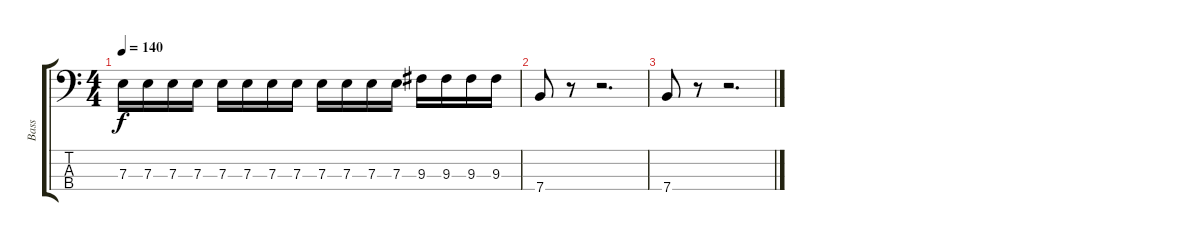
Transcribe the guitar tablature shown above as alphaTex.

\track ("Bass" "Bass") {instrument electricbasspick}
\staff {score tabs}
\tuning (G2 D2 A1 E1) {hide}
\ts (4 4)
\tempo 140
\clef f4
\ks c
7.3.16{dy f} 7.3.16 7.3.16 7.3.16 7.3.16 7.3.16 7.3.16 7.3.16 7.3.16 7.3.16 7.3.16 7.3.16 9.3.16 9.3.16 9.3.16 9.3.16 |
7.4.8 r.8 r.2{d} |
7.4.8 r.8 r.2{d}
